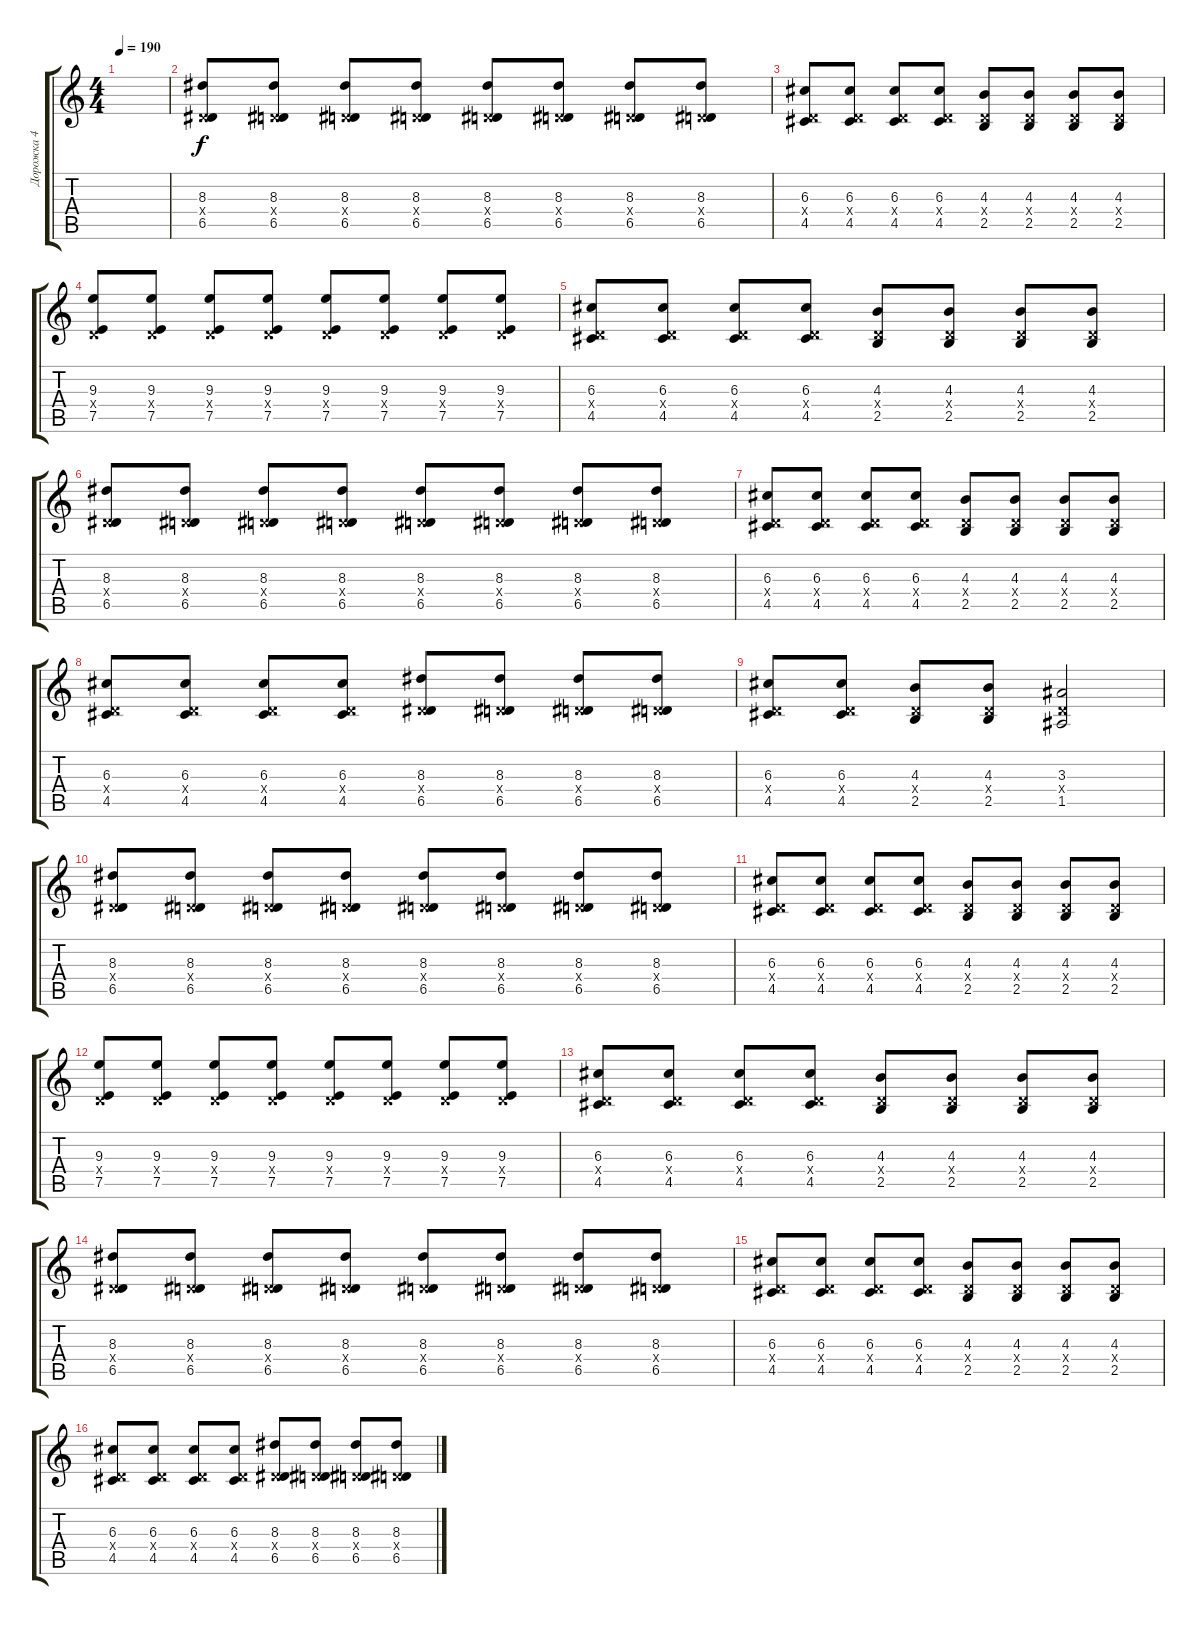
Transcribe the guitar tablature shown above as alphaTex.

\track ("Дорожка 4" "Дорожка 4") {instrument distortionguitar}
\staff {score tabs}
\tuning (E4 B3 G3 D3 A2 E2) {hide}
\ts (4 4)
\tempo 190
\clef g2
\ks c
|
(8.3 0.4{x} 6.5).8 (8.3 0.4{x} 6.5).8 (8.3 0.4{x} 6.5).8 (8.3 0.4{x} 6.5).8 (8.3 0.4{x} 6.5).8 (8.3 0.4{x} 6.5).8 (8.3 0.4{x} 6.5).8 (8.3 0.4{x} 6.5).8 |
(6.3 0.4{x} 4.5).8 (6.3 0.4{x} 4.5).8 (6.3 0.4{x} 4.5).8 (6.3 0.4{x} 4.5).8 (4.3 0.4{x} 2.5).8 (4.3 0.4{x} 2.5).8 (4.3 0.4{x} 2.5).8 (4.3 0.4{x} 2.5).8 |
(9.3 0.4{x} 7.5).8 (9.3 0.4{x} 7.5).8 (9.3 0.4{x} 7.5).8 (9.3 0.4{x} 7.5).8 (9.3 0.4{x} 7.5).8 (9.3 0.4{x} 7.5).8 (9.3 0.4{x} 7.5).8 (9.3 0.4{x} 7.5).8 |
(6.3 0.4{x} 4.5).8 (6.3 0.4{x} 4.5).8 (6.3 0.4{x} 4.5).8 (6.3 0.4{x} 4.5).8 (4.3 0.4{x} 2.5).8 (4.3 0.4{x} 2.5).8 (4.3 0.4{x} 2.5).8 (4.3 0.4{x} 2.5).8 |
(8.3 0.4{x} 6.5).8 (8.3 0.4{x} 6.5).8 (8.3 0.4{x} 6.5).8 (8.3 0.4{x} 6.5).8 (8.3 0.4{x} 6.5).8 (8.3 0.4{x} 6.5).8 (8.3 0.4{x} 6.5).8 (8.3 0.4{x} 6.5).8 |
(6.3 0.4{x} 4.5).8 (6.3 0.4{x} 4.5).8 (6.3 0.4{x} 4.5).8 (6.3 0.4{x} 4.5).8 (4.3 0.4{x} 2.5).8 (4.3 0.4{x} 2.5).8 (4.3 0.4{x} 2.5).8 (4.3 0.4{x} 2.5).8 |
(6.3 0.4{x} 4.5).8 (6.3 0.4{x} 4.5).8 (6.3 0.4{x} 4.5).8 (6.3 0.4{x} 4.5).8 (8.3 0.4{x} 6.5).8 (8.3 0.4{x} 6.5).8 (8.3 0.4{x} 6.5).8 (8.3 0.4{x} 6.5).8 |
(6.3 0.4{x} 4.5).8 (6.3 0.4{x} 4.5).8 (4.3 0.4{x} 2.5).8 (4.3 0.4{x} 2.5).8 (3.3 0.4{x} 1.5).2 |
(8.3 0.4{x} 6.5).8 (8.3 0.4{x} 6.5).8 (8.3 0.4{x} 6.5).8 (8.3 0.4{x} 6.5).8 (8.3 0.4{x} 6.5).8 (8.3 0.4{x} 6.5).8 (8.3 0.4{x} 6.5).8 (8.3 0.4{x} 6.5).8 |
(6.3 0.4{x} 4.5).8 (6.3 0.4{x} 4.5).8 (6.3 0.4{x} 4.5).8 (6.3 0.4{x} 4.5).8 (4.3 0.4{x} 2.5).8 (4.3 0.4{x} 2.5).8 (4.3 0.4{x} 2.5).8 (4.3 0.4{x} 2.5).8 |
(9.3 0.4{x} 7.5).8 (9.3 0.4{x} 7.5).8 (9.3 0.4{x} 7.5).8 (9.3 0.4{x} 7.5).8 (9.3 0.4{x} 7.5).8 (9.3 0.4{x} 7.5).8 (9.3 0.4{x} 7.5).8 (9.3 0.4{x} 7.5).8 |
(6.3 0.4{x} 4.5).8 (6.3 0.4{x} 4.5).8 (6.3 0.4{x} 4.5).8 (6.3 0.4{x} 4.5).8 (4.3 0.4{x} 2.5).8 (4.3 0.4{x} 2.5).8 (4.3 0.4{x} 2.5).8 (4.3 0.4{x} 2.5).8 |
(8.3 0.4{x} 6.5).8 (8.3 0.4{x} 6.5).8 (8.3 0.4{x} 6.5).8 (8.3 0.4{x} 6.5).8 (8.3 0.4{x} 6.5).8 (8.3 0.4{x} 6.5).8 (8.3 0.4{x} 6.5).8 (8.3 0.4{x} 6.5).8 |
(6.3 0.4{x} 4.5).8 (6.3 0.4{x} 4.5).8 (6.3 0.4{x} 4.5).8 (6.3 0.4{x} 4.5).8 (4.3 0.4{x} 2.5).8 (4.3 0.4{x} 2.5).8 (4.3 0.4{x} 2.5).8 (4.3 0.4{x} 2.5).8 |
(6.3 0.4{x} 4.5).8 (6.3 0.4{x} 4.5).8 (6.3 0.4{x} 4.5).8 (6.3 0.4{x} 4.5).8 (8.3 0.4{x} 6.5).8 (8.3 0.4{x} 6.5).8 (8.3 0.4{x} 6.5).8 (8.3 0.4{x} 6.5).8
